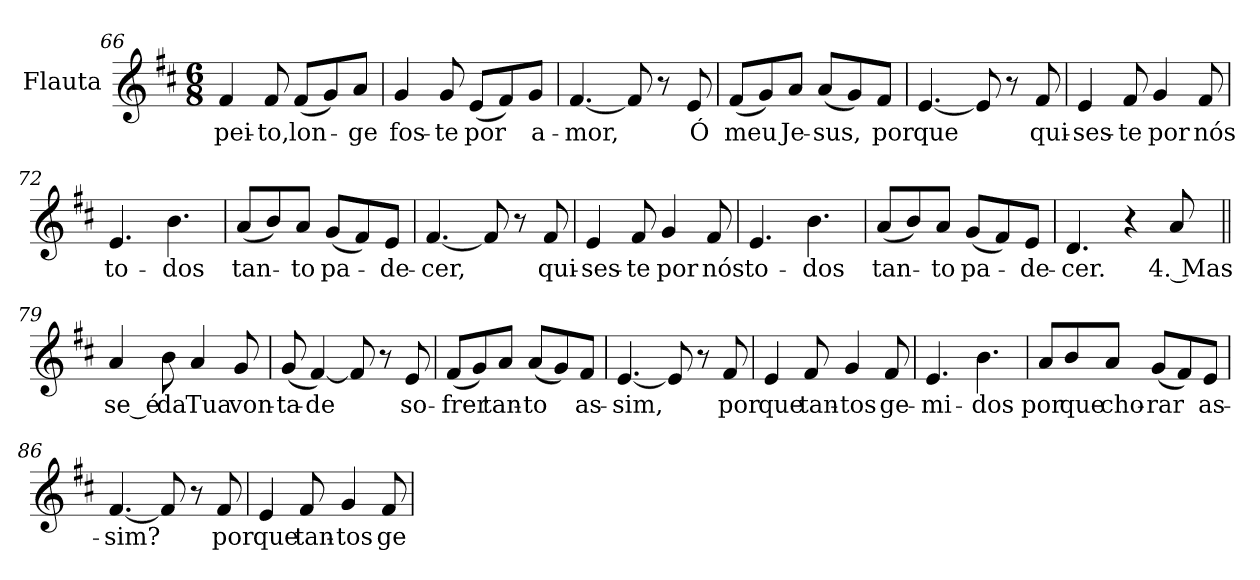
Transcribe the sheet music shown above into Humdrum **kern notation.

**kern	**text
*part1	*part1
*staff1	*staff1
*I"Flauta	*
*I'Fl.	*
*clefG2	*
*k[f#c#]	*
*D:	*
*M6/8	*
=66	=66
!	!LO:LY:b:color=#000000
4f#i/	pei-
!	!LO:LY:b:color=#000000
8f#i/	-to,
!	!LO:LY:b:color=#000000
(8f#i/L	lon-
8gi/)	.
!	!LO:LY:b:color=#000000
8ai/J	-ge
=67	=67
!	!LO:LY:b:color=#000000
4gi/	fos-
!	!LO:LY:b:color=#000000
8gi/	-te
!	!LO:LY:b:color=#000000
(8ei/L	por
8f#i/)	.
!	!LO:LY:b:color=#000000
8gi/J	a-
=68	=68
!	!LO:LY:b:color=#000000
[4.f#i/	-mor,
8f#i/]	.
8r	.
!	!LO:LY:b:color=#000000
8ei/	Ó
!!LO:LB:g=z
=69	=69
!	!LO:LY:b:color=#000000
(8f#i/L	meu
8gi/)	.
!	!LO:LY:b:color=#000000
8ai/J	Je-
!	!LO:LY:b:color=#000000
(8ai/L	-sus,
8gi/)	.
!	!LO:LY:b:color=#000000
8f#i/J	por
=70	=70
!	!LO:LY:b:color=#000000
[4.ei/	que
8ei/]	.
8r	.
!	!LO:LY:b:color=#000000
8f#i/	qui-
=71	=71
!	!LO:LY:b:color=#000000
4ei/	-ses-
!	!LO:LY:b:color=#000000
8f#i/	-te
!	!LO:LY:b:color=#000000
4gi/	por
!	!LO:LY:b:color=#000000
8f#i/	nós
=72	=72
!	!LO:LY:b:color=#000000
4.ei/	to-
!	!LO:LY:b:color=#000000
4.bi\	-dos
=73	=73
!	!LO:LY:b:color=#000000
(8ai/L	tan-
8bi/)	.
!	!LO:LY:b:color=#000000
8ai/J	-to
!	!LO:LY:b:color=#000000
(8gi/L	pa-
8f#i/)	.
!	!LO:LY:b:color=#000000
8ei/J	-de-
=74	=74
!	!LO:LY:b:color=#000000
[4.f#i/	-cer,
8f#i/]	.
8r	.
!	!LO:LY:b:color=#000000
8f#i/	qui-
=75	=75
!	!LO:LY:b:color=#000000
4ei/	-ses-
!	!LO:LY:b:color=#000000
8f#i/	-te
!	!LO:LY:b:color=#000000
4gi/	por
!	!LO:LY:b:color=#000000
8f#i/	nós
!!LO:LB:g=z
=76	=76
!	!LO:LY:b:color=#000000
4.ei/	to-
!	!LO:LY:b:color=#000000
4.bi\	-dos
=77	=77
!	!LO:LY:b:color=#000000
(8ai/L	tan-
8bi/)	.
!	!LO:LY:b:color=#000000
8ai/J	-to
!	!LO:LY:b:color=#000000
(8gi/L	pa-
8f#i/)	.
!	!LO:LY:b:color=#000000
8ei/J	-de-
=78	=78
!	!LO:LY:b:color=#000000
4.di/	-cer.
4r	.
!	!LO:LY:b:color=#000000
8ai/	4. Mas
=79||	=79||
!	!LO:LY:b:color=#000000
4ai/	se_é
!	!LO:LY:b:color=#000000
8bi\	da
!	!LO:LY:b:color=#000000
4ai/	Tua
!	!LO:LY:b:color=#000000
8gi/	von-
=80	=80
!	!LO:LY:b:color=#000000
(8gi/	-ta-
!	!LO:LY:b:color=#000000
[4f#i/)	-de
8f#i/]	.
8r	.
!	!LO:LY:b:color=#000000
8ei/	so-
=81	=81
!	!LO:LY:b:color=#000000
(8f#i/L	-frer
8gi/)	.
!	!LO:LY:b:color=#000000
8ai/J	tan-
!	!LO:LY:b:color=#000000
(8ai/L	-to
8gi/)	.
!	!LO:LY:b:color=#000000
8f#i/J	as-
=82	=82
!	!LO:LY:b:color=#000000
[4.ei/	-sim,
8ei/]	.
8r	.
!	!LO:LY:b:color=#000000
8f#i/	por
!!LO:LB:g=z
=83	=83
!	!LO:LY:b:color=#000000
4ei/	que
!	!LO:LY:b:color=#000000
8f#i/	tan-
!	!LO:LY:b:color=#000000
4gi/	-tos
!	!LO:LY:b:color=#000000
8f#i/	ge-
=84	=84
!	!LO:LY:b:color=#000000
4.ei/	-mi-
!	!LO:LY:b:color=#000000
4.bi\	-dos
=85	=85
!	!LO:LY:b:color=#000000
8ai/L	por
!	!LO:LY:b:color=#000000
8bi/	que
!	!LO:LY:b:color=#000000
8ai/J	cho-
!	!LO:LY:b:color=#000000
(8gi/L	-rar
8f#i/)	.
!	!LO:LY:b:color=#000000
8ei/J	as-
=86	=86
!	!LO:LY:b:color=#000000
[4.f#i/	-sim?
8f#i/]	.
8r	.
!	!LO:LY:b:color=#000000
8f#i/	por
=87	=87
!	!LO:LY:b:color=#000000
4ei/	que
!	!LO:LY:b:color=#000000
8f#i/	tan-
!	!LO:LY:b:color=#000000
4gi/	-tos
!	!LO:LY:b:color=#000000
8f#i/	ge-
=	=
*-	*-
